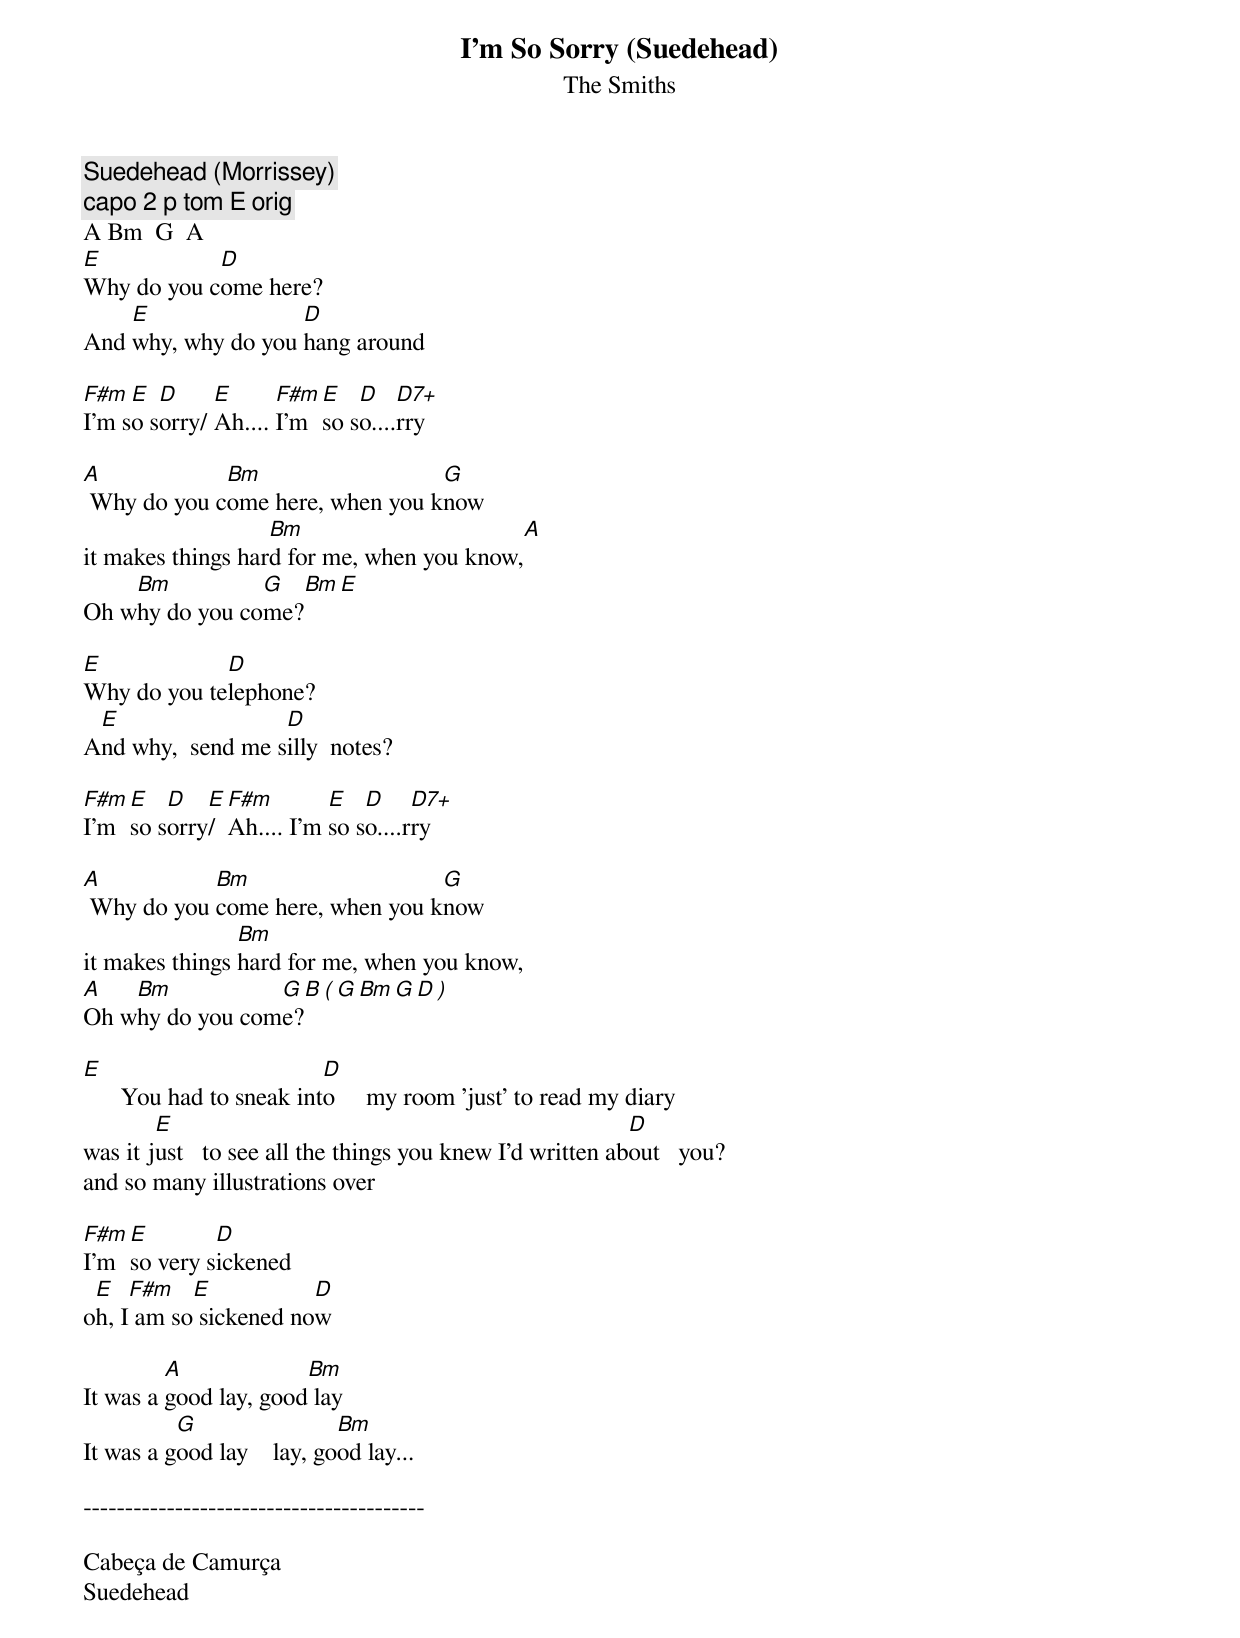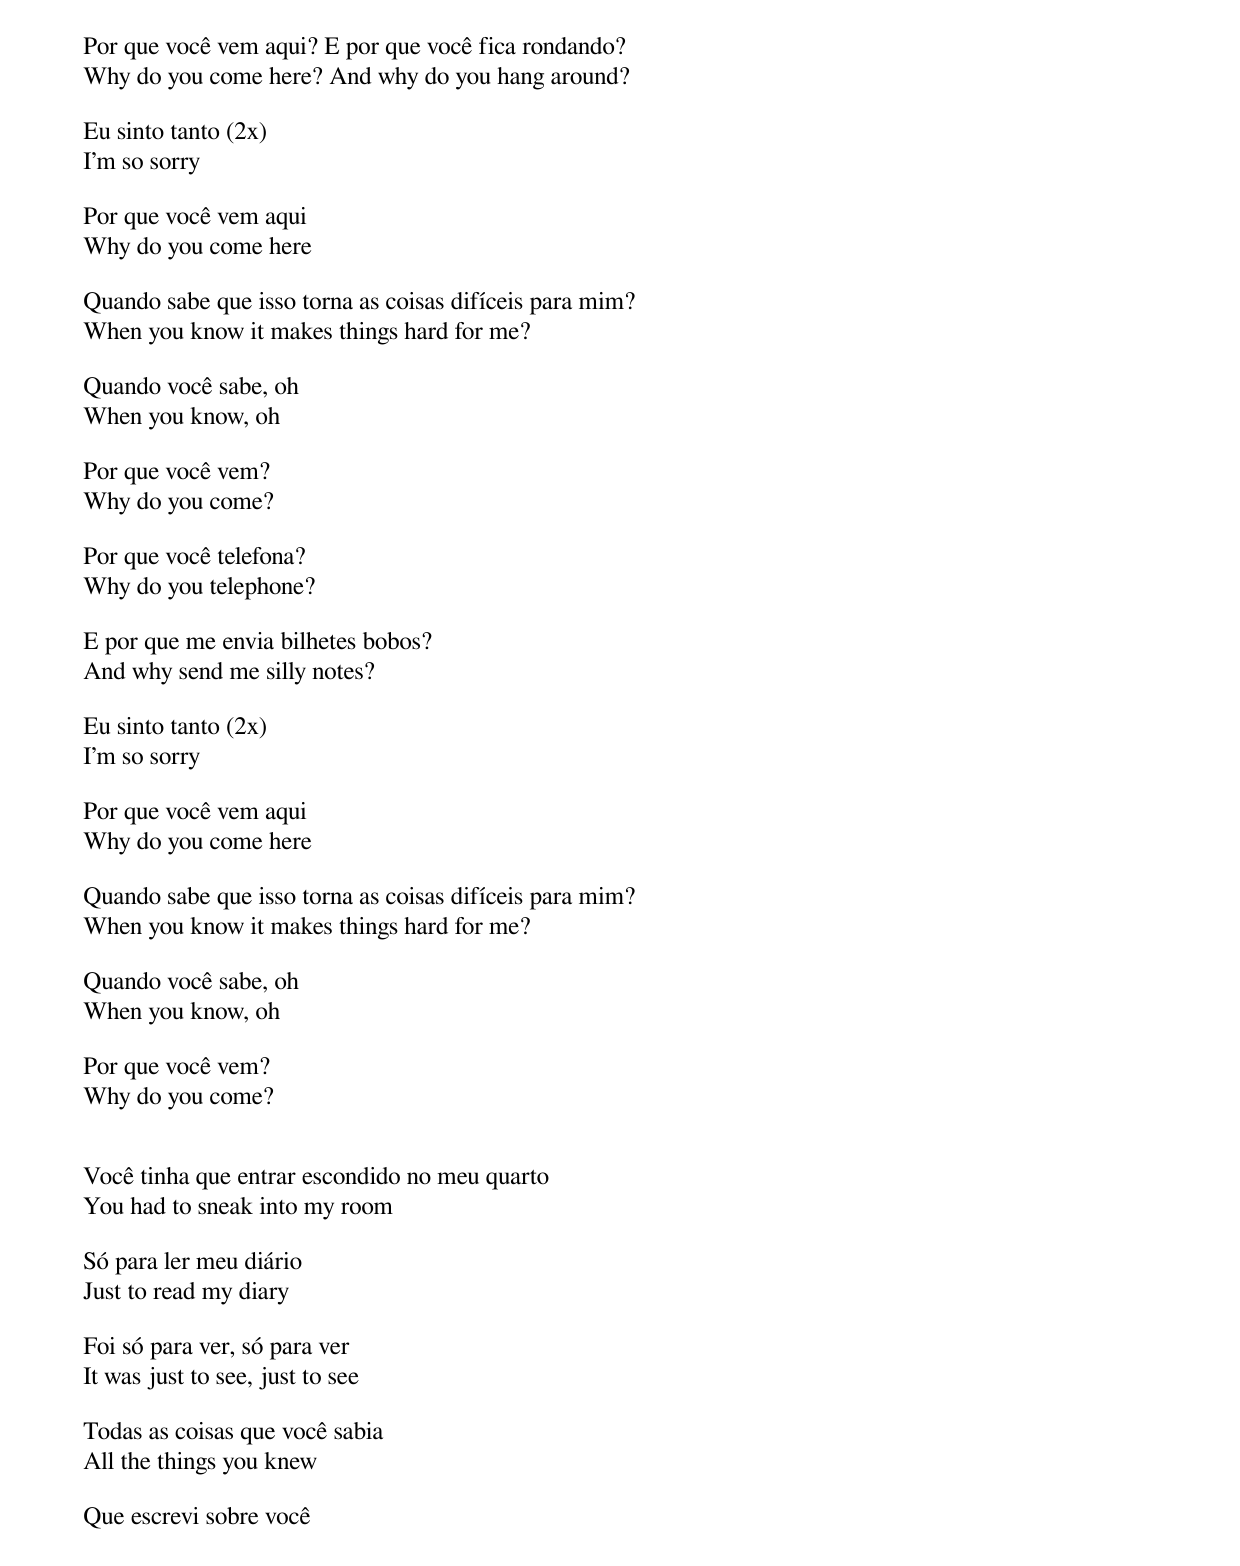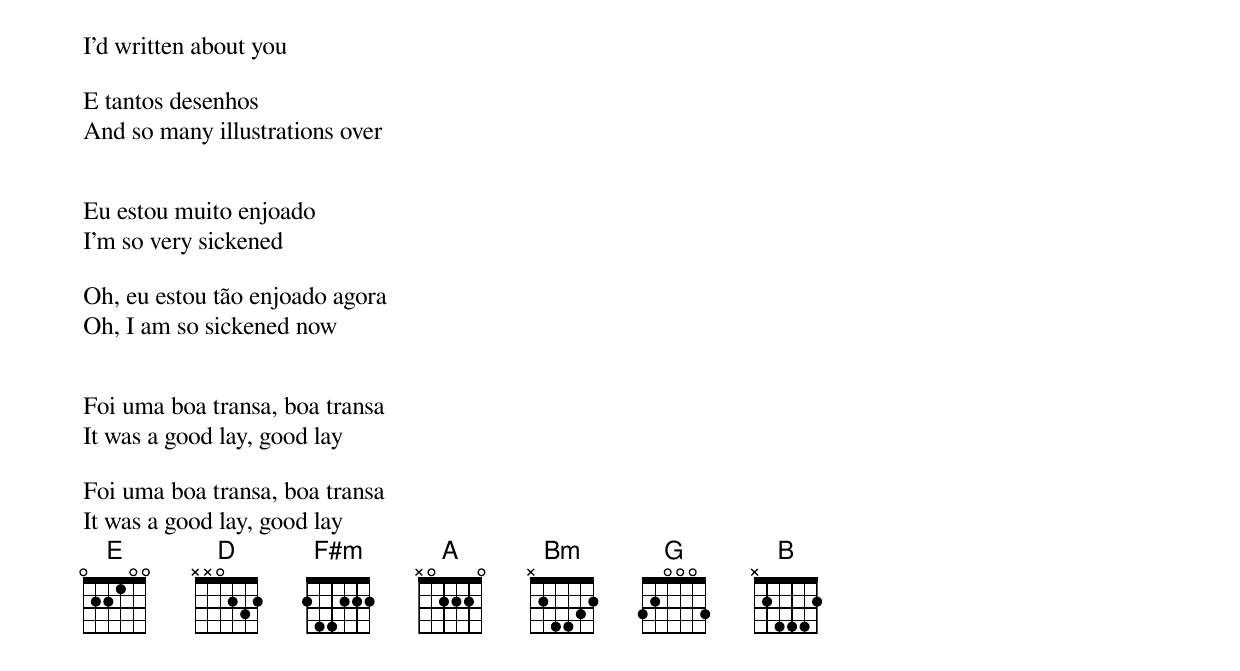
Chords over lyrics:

I'm So Sorry (Suedehead)
The Smiths

Suedehead (Morrissey)
capo 2 p tom E orig
A Bm  G  A
E           D
Why do you come here?
    E               D
And why, why do you hang around

F#m  E  D     E      F#m E   D    D7+
I'm so sorry/ Ah.... I'm so so....rry

A            Bm                  G
 Why do you come here, when you know
                   Bm                      A
it makes things hard for me, when you know,
    Bm          G  Bm   E
Oh why do you come?

E            D
Why do you telephone?
 E                 D
And why,  send me silly  notes?

F#m E   D   E F#m        E   D     D7+
I'm so sorry/ Ah.... I'm so so....rry

A           Bm                   G
 Why do you come here, when you know
                Bm
it makes things hard for me, when you know,
A   Bm           G B ( G Bm G D )
Oh why do you come?

E                         D
      You had to sneak into     my room 'just' to read my diary
        E                                                  D
was it just   to see all the things you knew I'd written about   you?
and so many illustrations over

F#m E        D
I'm so very sickened
 E   F#m   E           D
oh, I am so sickened now

         A             Bm
It was a good lay, good lay
          G                 Bm
It was a good lay    lay, good lay...

-----------------------------------------

Cabeça de Camurça
Suedehead

Por que você vem aqui? E por que você fica rondando?
Why do you come here? And why do you hang around?

Eu sinto tanto (2x)
I'm so sorry

Por que você vem aqui
Why do you come here

Quando sabe que isso torna as coisas difíceis para mim?
When you know it makes things hard for me?

Quando você sabe, oh
When you know, oh

Por que você vem?
Why do you come?

Por que você telefona?
Why do you telephone?

E por que me envia bilhetes bobos?
And why send me silly notes?

Eu sinto tanto (2x)
I'm so sorry

Por que você vem aqui
Why do you come here

Quando sabe que isso torna as coisas difíceis para mim?
When you know it makes things hard for me?

Quando você sabe, oh
When you know, oh

Por que você vem?
Why do you come?


Você tinha que entrar escondido no meu quarto
You had to sneak into my room

Só para ler meu diário
Just to read my diary

Foi só para ver, só para ver
It was just to see, just to see

Todas as coisas que você sabia
All the things you knew

Que escrevi sobre você
I'd written about you

E tantos desenhos
And so many illustrations over


Eu estou muito enjoado
I'm so very sickened

Oh, eu estou tão enjoado agora
Oh, I am so sickened now


Foi uma boa transa, boa transa
It was a good lay, good lay

Foi uma boa transa, boa transa
It was a good lay, good lay
